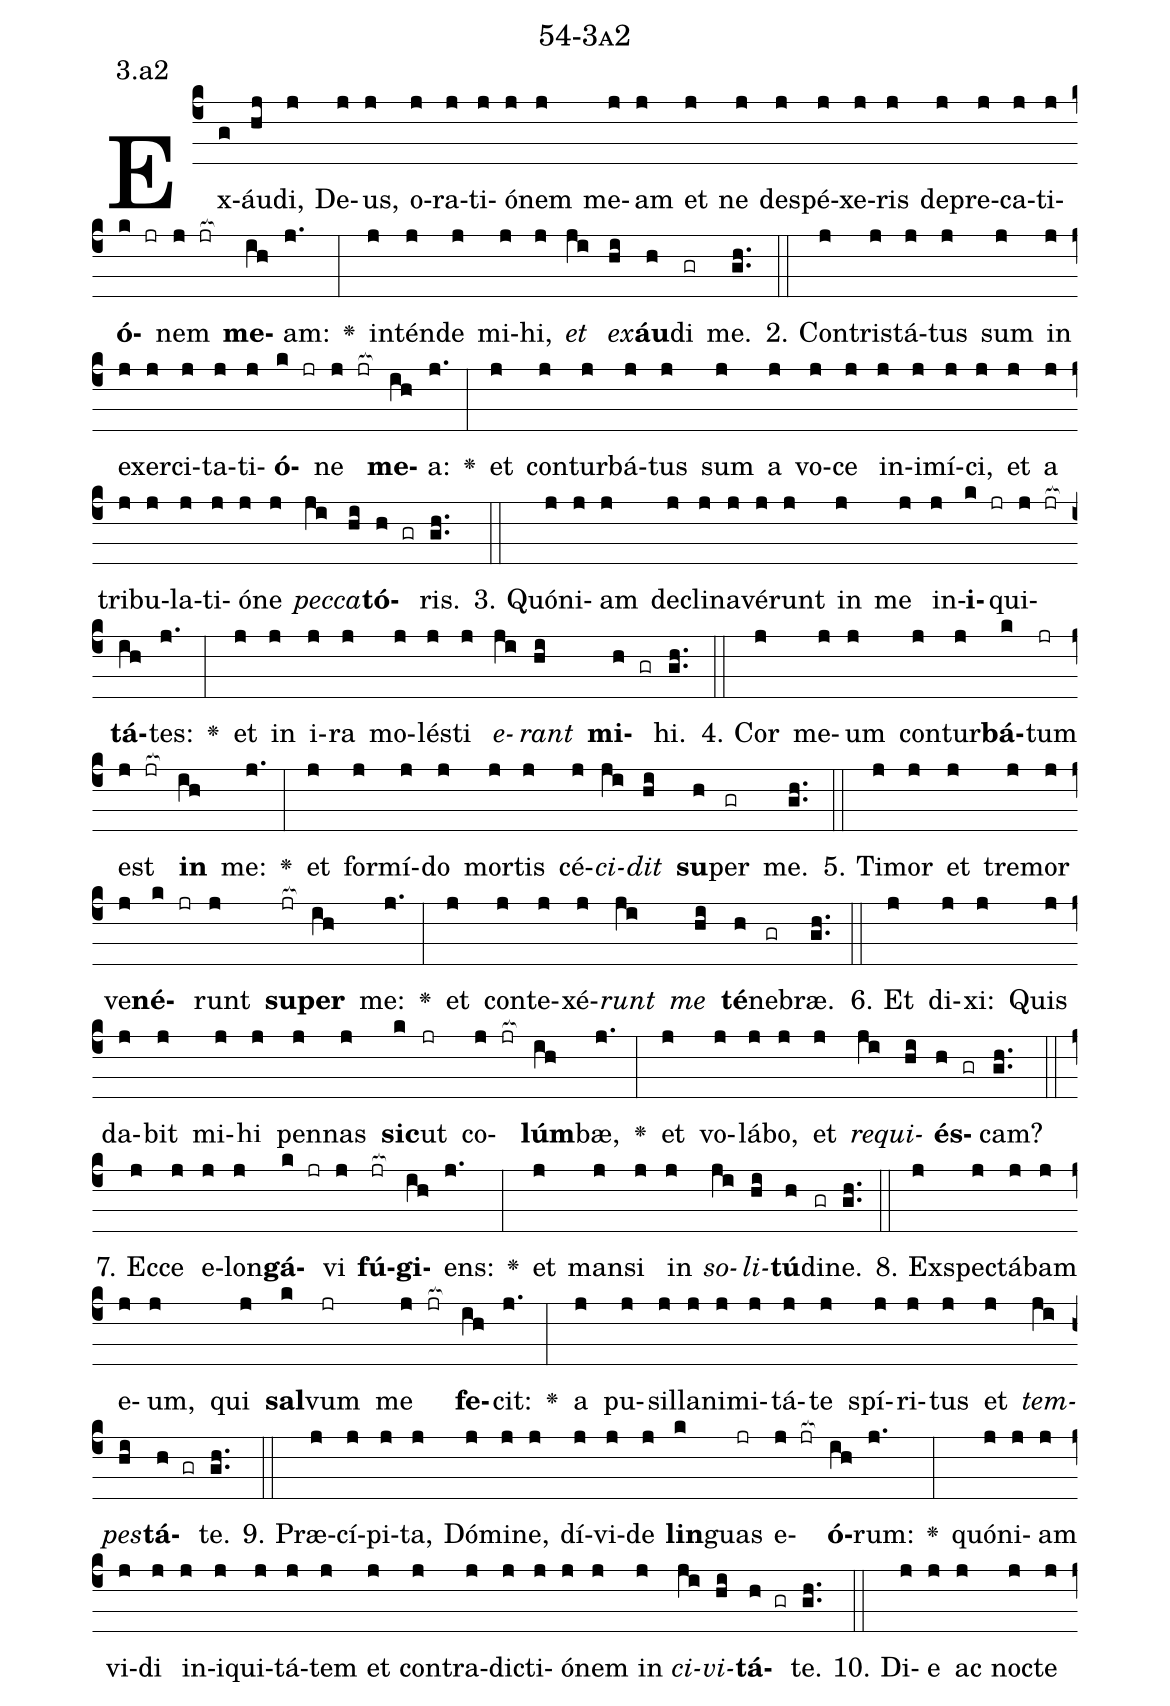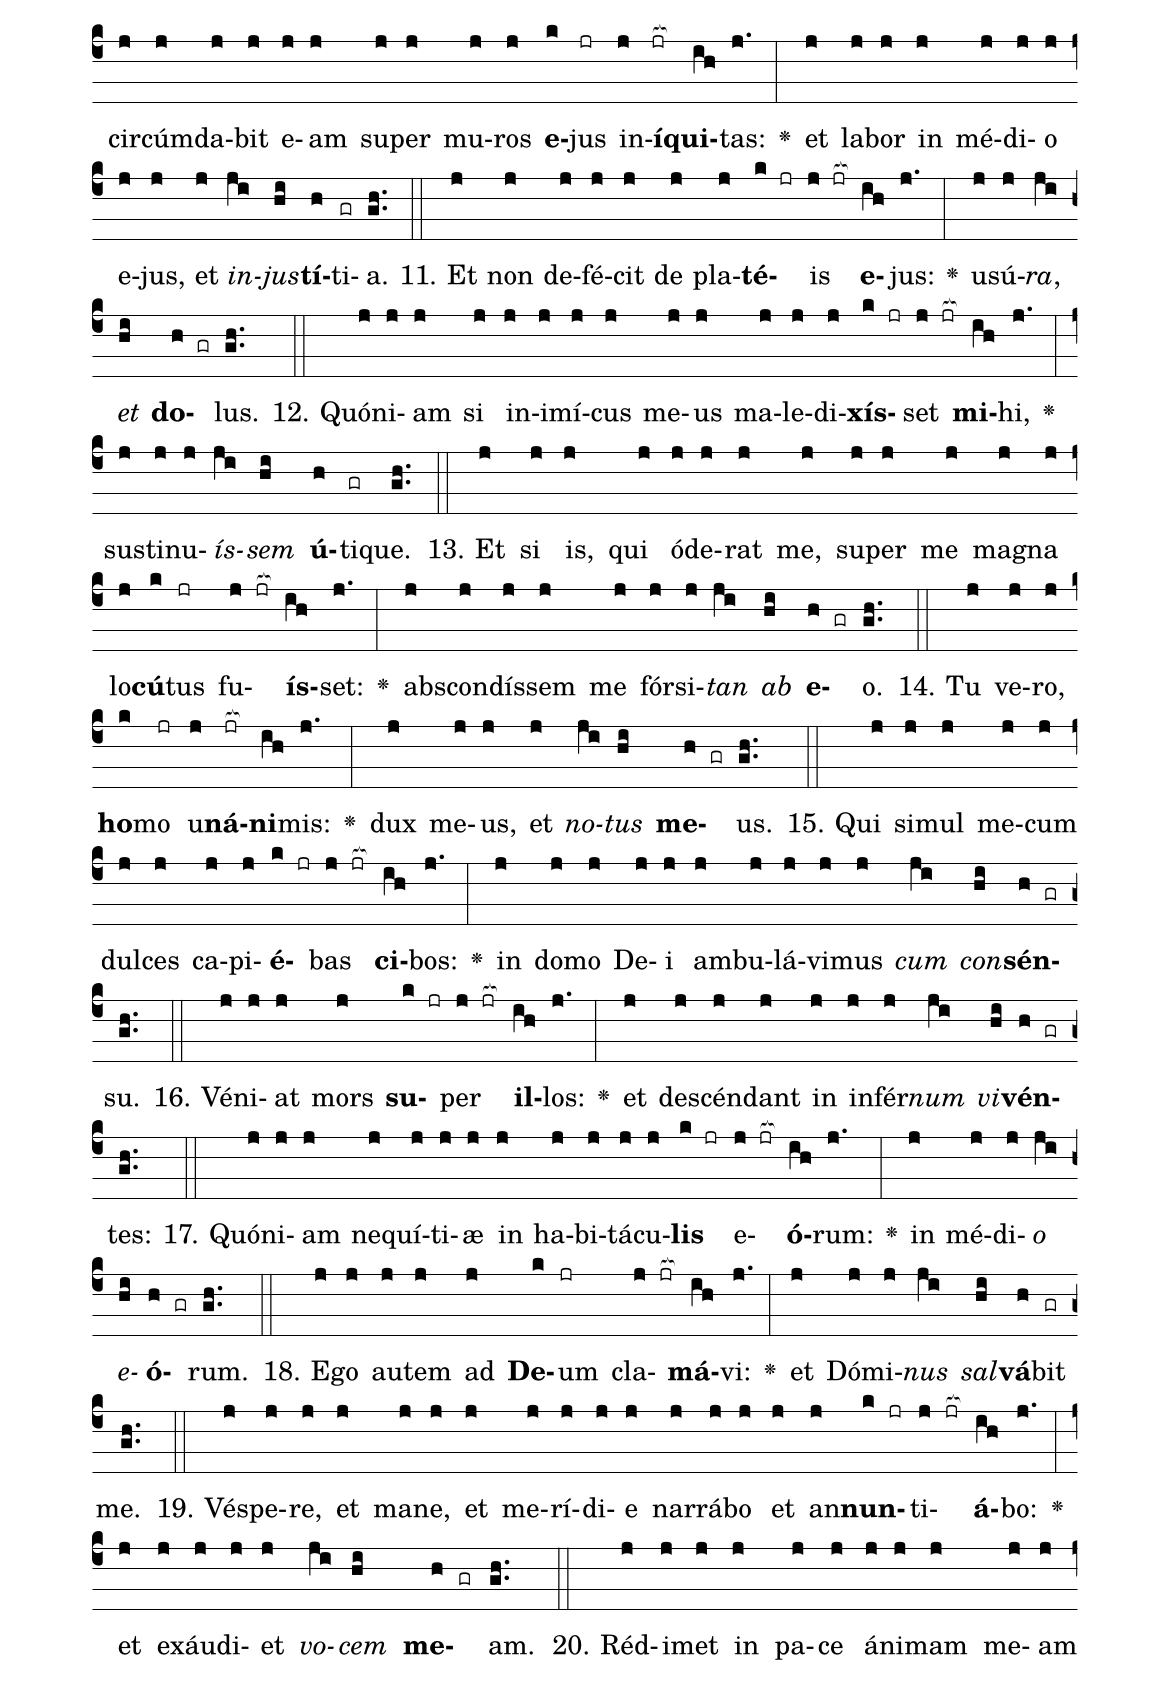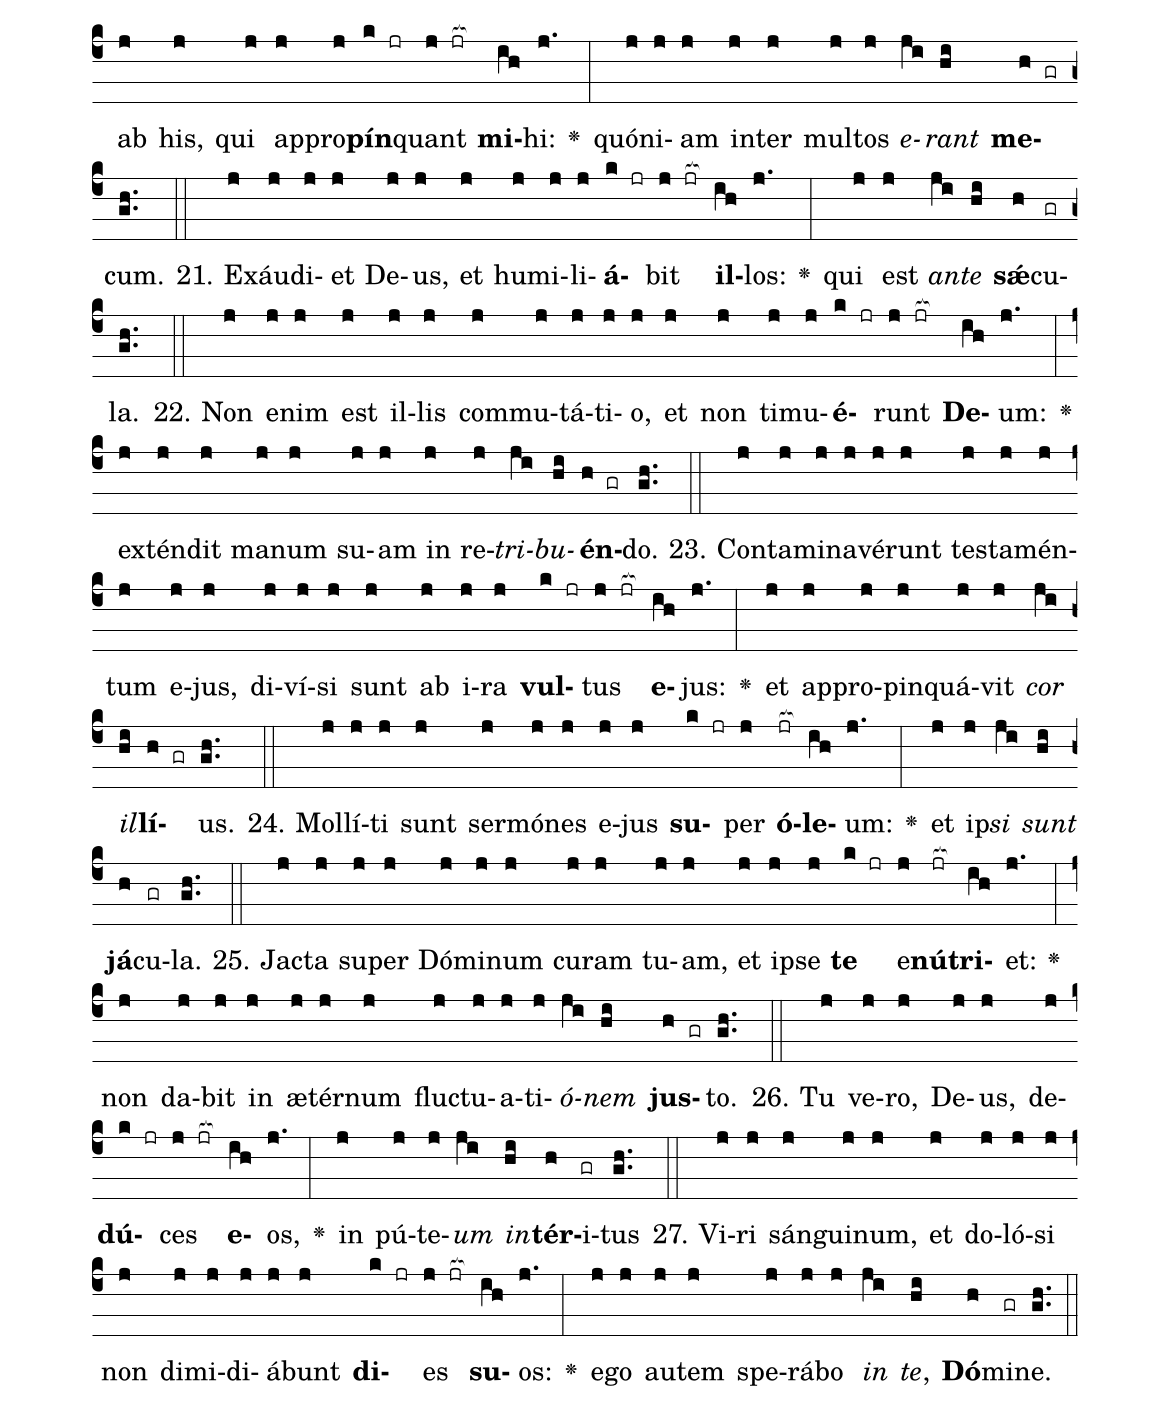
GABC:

name: 54-3a2;
annotation: 3.a2;
%%
(c4)Ex(g)áu(hj)di,(j) De(j)us,(j) o(j)ra(j)ti(j)ó(j)nem(j) me(j)am(j) et(j) ne(j) de(j)spé(j)xe(j)ris(j) de(j)pre(j)ca(j)ti(j)<b>ó</b>(k jr)nem(j jr[ocb:1{]) <b>me</b>(ih[ocb:0}])am:(j.) <v>\greheightstar</v>(:) in(j)tén(j)de(j) mi(j)hi,(j) <i>et</i>(ji) <i>ex</i>(hi)<b>áu</b>(h)di(gr) me.(gh..) (::)
2. Con(j)tris(j)tá(j)tus(j) sum(j) in(j) ex(j)er(j)ci(j)ta(j)ti(j)<b>ó</b>(k jr)ne(j jr[ocb:1{]) <b>me</b>(ih[ocb:0}])a:(j.) <v>\greheightstar</v>(:) et(j) con(j)tur(j)bá(j)tus(j) sum(j) a(j) vo(j)ce(j) in(j)i(j)mí(j)ci,(j) et(j) a(j) tri(j)bu(j)la(j)ti(j)ó(j)ne(j) <i>pec</i>(ji)<i>ca</i>(hi)<b>tó</b>(h gr)ris.(gh..) (::)
3. Quón(j)i(j)am(j) de(j)cli(j)na(j)vé(j)runt(j) in(j) me(j) in(j)<b>i</b>(k jr)qui(j jr[ocb:1{])<b>tá</b>(ih[ocb:0}])tes:(j.) <v>\greheightstar</v>(:) et(j) in(j) i(j)ra(j) mo(j)lés(j)ti(j) <i>e</i>(ji)<i>rant</i>(hi) <b>mi</b>(h gr)hi.(gh..) (::)
4. Cor(j) me(j)um(j) con(j)tur(j)<b>bá</b>(k)tum(jr) est(j jr[ocb:1{]) <b>in</b>(ih[ocb:0}]) me:(j.) <v>\greheightstar</v>(:) et(j) for(j)mí(j)do(j) mor(j)tis(j) cé(j)<i>ci</i>(ji)<i>dit</i>(hi) <b>su</b>(h)per(gr) me.(gh..) (::)
5. Ti(j)mor(j) et(j) tre(j)mor(j) ve(j)<b>né</b>(k jr)runt(j) <b>su</b>(jr[ocb:1{])<b>per</b>(ih[ocb:0}]) me:(j.) <v>\greheightstar</v>(:) et(j) con(j)te(j)xé(j)<i>runt</i>(ji) <i>me</i>(hi) <b>té</b>(h)ne(gr)bræ.(gh..) (::)
6. Et(j) di(j)xi:(j) Quis(j) da(j)bit(j) mi(j)hi(j) pen(j)nas(j) <b>sic</b>(k)ut(jr) co(j jr[ocb:1{])<b>lúm</b>(ih[ocb:0}])bæ,(j.) <v>\greheightstar</v>(:) et(j) vo(j)lá(j)bo,(j) et(j) <i>re</i>(ji)<i>qui</i>(hi)<b>és</b>(h gr)cam?(gh..) (::)
7. Ec(j)ce(j) e(j)lon(j)<b>gá</b>(k jr)vi(j) <b>fú</b>(jr[ocb:1{])<b>gi</b>(ih[ocb:0}])ens:(j.) <v>\greheightstar</v>(:) et(j) man(j)si(j) in(j) <i>so</i>(ji)<i>li</i>(hi)<b>tú</b>(h)di(gr)ne.(gh..) (::)
8. Ex(j)spec(j)tá(j)bam(j) e(j)um,(j) qui(j) <b>sal</b>(k)vum(jr) me(j jr[ocb:1{]) <b>fe</b>(ih[ocb:0}])cit:(j.) <v>\greheightstar</v>(:) a(j) pu(j)sil(j)la(j)ni(j)mi(j)tá(j)te(j) spí(j)ri(j)tus(j) et(j) <i>tem</i>(ji)<i>pes</i>(hi)<b>tá</b>(h gr)te.(gh..) (::)
9. Præ(j)cí(j)pi(j)ta,(j) Dó(j)mi(j)ne,(j) dí(j)vi(j)de(j) <b>lin</b>(k)guas(jr) e(j jr[ocb:1{])<b>ó</b>(ih[ocb:0}])rum:(j.) <v>\greheightstar</v>(:) quón(j)i(j)am(j) vi(j)di(j) in(j)i(j)qui(j)tá(j)tem(j) et(j) con(j)tra(j)dic(j)ti(j)ó(j)nem(j) in(j) <i>ci</i>(ji)<i>vi</i>(hi)<b>tá</b>(h gr)te.(gh..) (::)
10. Di(j)e(j) ac(j) noc(j)te(j) cir(j)cúm(j)da(j)bit(j) e(j)am(j) su(j)per(j) mu(j)ros(j) <b>e</b>(k)jus(jr) in(j)<b>í</b>(jr[ocb:1{])<b>qui</b>(ih[ocb:0}])tas:(j.) <v>\greheightstar</v>(:) et(j) la(j)bor(j) in(j) mé(j)di(j)o(j) e(j)jus,(j) et(j) <i>in</i>(ji)<i>jus</i>(hi)<b>tí</b>(h)ti(gr)a.(gh..) (::)
11. Et(j) non(j) de(j)fé(j)cit(j) de(j) pla(j)<b>té</b>(k jr)is(j jr[ocb:1{]) <b>e</b>(ih[ocb:0}])jus:(j.) <v>\greheightstar</v>(:) u(j)sú(j)<i>ra</i>,(ji) <i>et</i>(hi) <b>do</b>(h gr)lus.(gh..) (::)
12. Quón(j)i(j)am(j) si(j) in(j)i(j)mí(j)cus(j) me(j)us(j) ma(j)le(j)di(j)<b>xís</b>(k jr)set(j jr[ocb:1{]) <b>mi</b>(ih[ocb:0}])hi,(j.) <v>\greheightstar</v>(:) sus(j)ti(j)nu(j)<i>ís</i>(ji)<i>sem</i>(hi) <b>ú</b>(h)ti(gr)que.(gh..) (::)
13. Et(j) si(j) is,(j) qui(j) ó(j)de(j)rat(j) me,(j) su(j)per(j) me(j) ma(j)gna(j) lo(j)<b>cú</b>(k)tus(jr) fu(j jr[ocb:1{])<b>ís</b>(ih[ocb:0}])set:(j.) <v>\greheightstar</v>(:) abs(j)con(j)dís(j)sem(j) me(j) fór(j)si(j)<i>tan</i>(ji) <i>ab</i>(hi) <b>e</b>(h gr)o.(gh..) (::)
14. Tu(j) ve(j)ro,(j) <b>ho</b>(k)mo(jr) u(j)<b>ná</b>(jr[ocb:1{])<b>ni</b>(ih[ocb:0}])mis:(j.) <v>\greheightstar</v>(:) dux(j) me(j)us,(j) et(j) <i>no</i>(ji)<i>tus</i>(hi) <b>me</b>(h gr)us.(gh..) (::)
15. Qui(j) si(j)mul(j) me(j)cum(j) dul(j)ces(j) ca(j)pi(j)<b>é</b>(k jr)bas(j jr[ocb:1{]) <b>ci</b>(ih[ocb:0}])bos:(j.) <v>\greheightstar</v>(:) in(j) do(j)mo(j) De(j)i(j) am(j)bu(j)lá(j)vi(j)mus(j) <i>cum</i>(ji) <i>con</i>(hi)<b>sén</b>(h gr)su.(gh..) (::)
16. Vé(j)ni(j)at(j) mors(j) <b>su</b>(k jr)per(j jr[ocb:1{]) <b>il</b>(ih[ocb:0}])los:(j.) <v>\greheightstar</v>(:) et(j) de(j)scén(j)dant(j) in(j) in(j)fér(j)<i>num</i>(ji) <i>vi</i>(hi)<b>vén</b>(h gr)tes:(gh..) (::)
17. Quón(j)i(j)am(j) ne(j)quí(j)ti(j)æ(j) in(j) ha(j)bi(j)tá(j)cu(j)<b>lis</b>(k jr) e(j jr[ocb:1{])<b>ó</b>(ih[ocb:0}])rum:(j.) <v>\greheightstar</v>(:) in(j) mé(j)di(j)<i>o</i>(ji) <i>e</i>(hi)<b>ó</b>(h gr)rum.(gh..) (::)
18. E(j)go(j) au(j)tem(j) ad(j) <b>De</b>(k)um(jr) cla(j jr[ocb:1{])<b>má</b>(ih[ocb:0}])vi:(j.) <v>\greheightstar</v>(:) et(j) Dó(j)mi(j)<i>nus</i>(ji) <i>sal</i>(hi)<b>vá</b>(h)bit(gr) me.(gh..) (::)
19. Vés(j)pe(j)re,(j) et(j) ma(j)ne,(j) et(j) me(j)rí(j)di(j)e(j) nar(j)rá(j)bo(j) et(j) an(j)<b>nun</b>(k jr)ti(j jr[ocb:1{])<b>á</b>(ih[ocb:0}])bo:(j.) <v>\greheightstar</v>(:) et(j) ex(j)áu(j)di(j)et(j) <i>vo</i>(ji)<i>cem</i>(hi) <b>me</b>(h gr)am.(gh..) (::)
20. Réd(j)i(j)met(j) in(j) pa(j)ce(j) á(j)ni(j)mam(j) me(j)am(j) ab(j) his,(j) qui(j) ap(j)pro(j)<b>pín</b>(k jr)quant(j jr[ocb:1{]) <b>mi</b>(ih[ocb:0}])hi:(j.) <v>\greheightstar</v>(:) quón(j)i(j)am(j) in(j)ter(j) mul(j)tos(j) <i>e</i>(ji)<i>rant</i>(hi) <b>me</b>(h gr)cum.(gh..) (::)
21. Ex(j)áu(j)di(j)et(j) De(j)us,(j) et(j) hu(j)mi(j)li(j)<b>á</b>(k jr)bit(j jr[ocb:1{]) <b>il</b>(ih[ocb:0}])los:(j.) <v>\greheightstar</v>(:) qui(j) est(j) <i>an</i>(ji)<i>te</i>(hi) <b>sǽ</b>(h)cu(gr)la.(gh..) (::)
22. Non(j) e(j)nim(j) est(j) il(j)lis(j) com(j)mu(j)tá(j)ti(j)o,(j) et(j) non(j) ti(j)mu(j)<b>é</b>(k jr)runt(j jr[ocb:1{]) <b>De</b>(ih[ocb:0}])um:(j.) <v>\greheightstar</v>(:) ex(j)tén(j)dit(j) ma(j)num(j) su(j)am(j) in(j) re(j)<i>tri</i>(ji)<i>bu</i>(hi)<b>én</b>(h gr)do.(gh..) (::)
23. Con(j)ta(j)mi(j)na(j)vé(j)runt(j) tes(j)ta(j)mén(j)tum(j) e(j)jus,(j) di(j)ví(j)si(j) sunt(j) ab(j) i(j)ra(j) <b>vul</b>(k jr)tus(j jr[ocb:1{]) <b>e</b>(ih[ocb:0}])jus:(j.) <v>\greheightstar</v>(:) et(j) ap(j)pro(j)pin(j)quá(j)vit(j) <i>cor</i>(ji) <i>il</i>(hi)<b>lí</b>(h gr)us.(gh..) (::)
24. Mol(j)lí(j)ti(j) sunt(j) ser(j)mó(j)nes(j) e(j)jus(j) <b>su</b>(k jr)per(j) <b>ó</b>(jr[ocb:1{])<b>le</b>(ih[ocb:0}])um:(j.) <v>\greheightstar</v>(:) et(j) ip(j)<i>si</i>(ji) <i>sunt</i>(hi) <b>já</b>(h)cu(gr)la.(gh..) (::)
25. Jac(j)ta(j) su(j)per(j) Dó(j)mi(j)num(j) cu(j)ram(j) tu(j)am,(j) et(j) ip(j)se(j) <b>te</b>(k jr) e(j)<b>nú</b>(jr[ocb:1{])<b>tri</b>(ih[ocb:0}])et:(j.) <v>\greheightstar</v>(:) non(j) da(j)bit(j) in(j) æ(j)tér(j)num(j) fluc(j)tu(j)a(j)ti(j)<i>ó</i>(ji)<i>nem</i>(hi) <b>jus</b>(h gr)to.(gh..) (::)
26. Tu(j) ve(j)ro,(j) De(j)us,(j) de(j)<b>dú</b>(k jr)ces(j jr[ocb:1{]) <b>e</b>(ih[ocb:0}])os,(j.) <v>\greheightstar</v>(:) in(j) pú(j)te(j)<i>um</i>(ji) <i>in</i>(hi)<b>tér</b>(h)i(gr)tus(gh..) (::)
27. Vi(j)ri(j) sán(j)gui(j)num,(j) et(j) do(j)ló(j)si(j) non(j) di(j)mi(j)di(j)á(j)bunt(j) <b>di</b>(k jr)es(j jr[ocb:1{]) <b>su</b>(ih[ocb:0}])os:(j.) <v>\greheightstar</v>(:) e(j)go(j) au(j)tem(j) spe(j)rá(j)bo(j) <i>in</i>(ji) <i>te</i>,(hi) <b>Dó</b>(h)mi(gr)ne.(gh..) (::)
